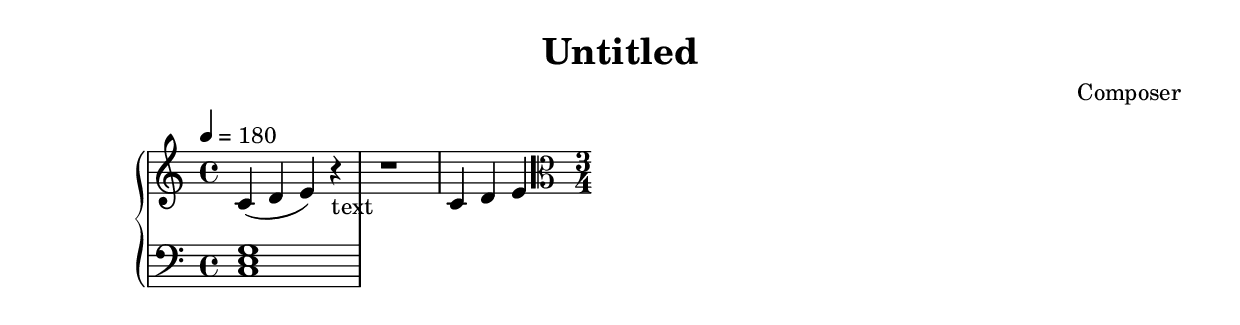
\version "2.18.2"
\language "english"
% 2019/05/05 w18/7 6:21pm
\header {
  title = "Untitled"
  composer = "Composer"
}

\score {
  \relative c' {
    \new PianoStaff <<
    
      \new Staff {
        \tempo 4= 180
        
        \clef treble
        %\key d \major


        c (d e )  r _"text"
        r1
        c4 d e
        \time 3/4
        \clef alto
      }
    
      \new Staff {
        \clef bass
        <c, e g>1
      }
      

    >>  
  }
    

  \layout {}
  \midi {}
}